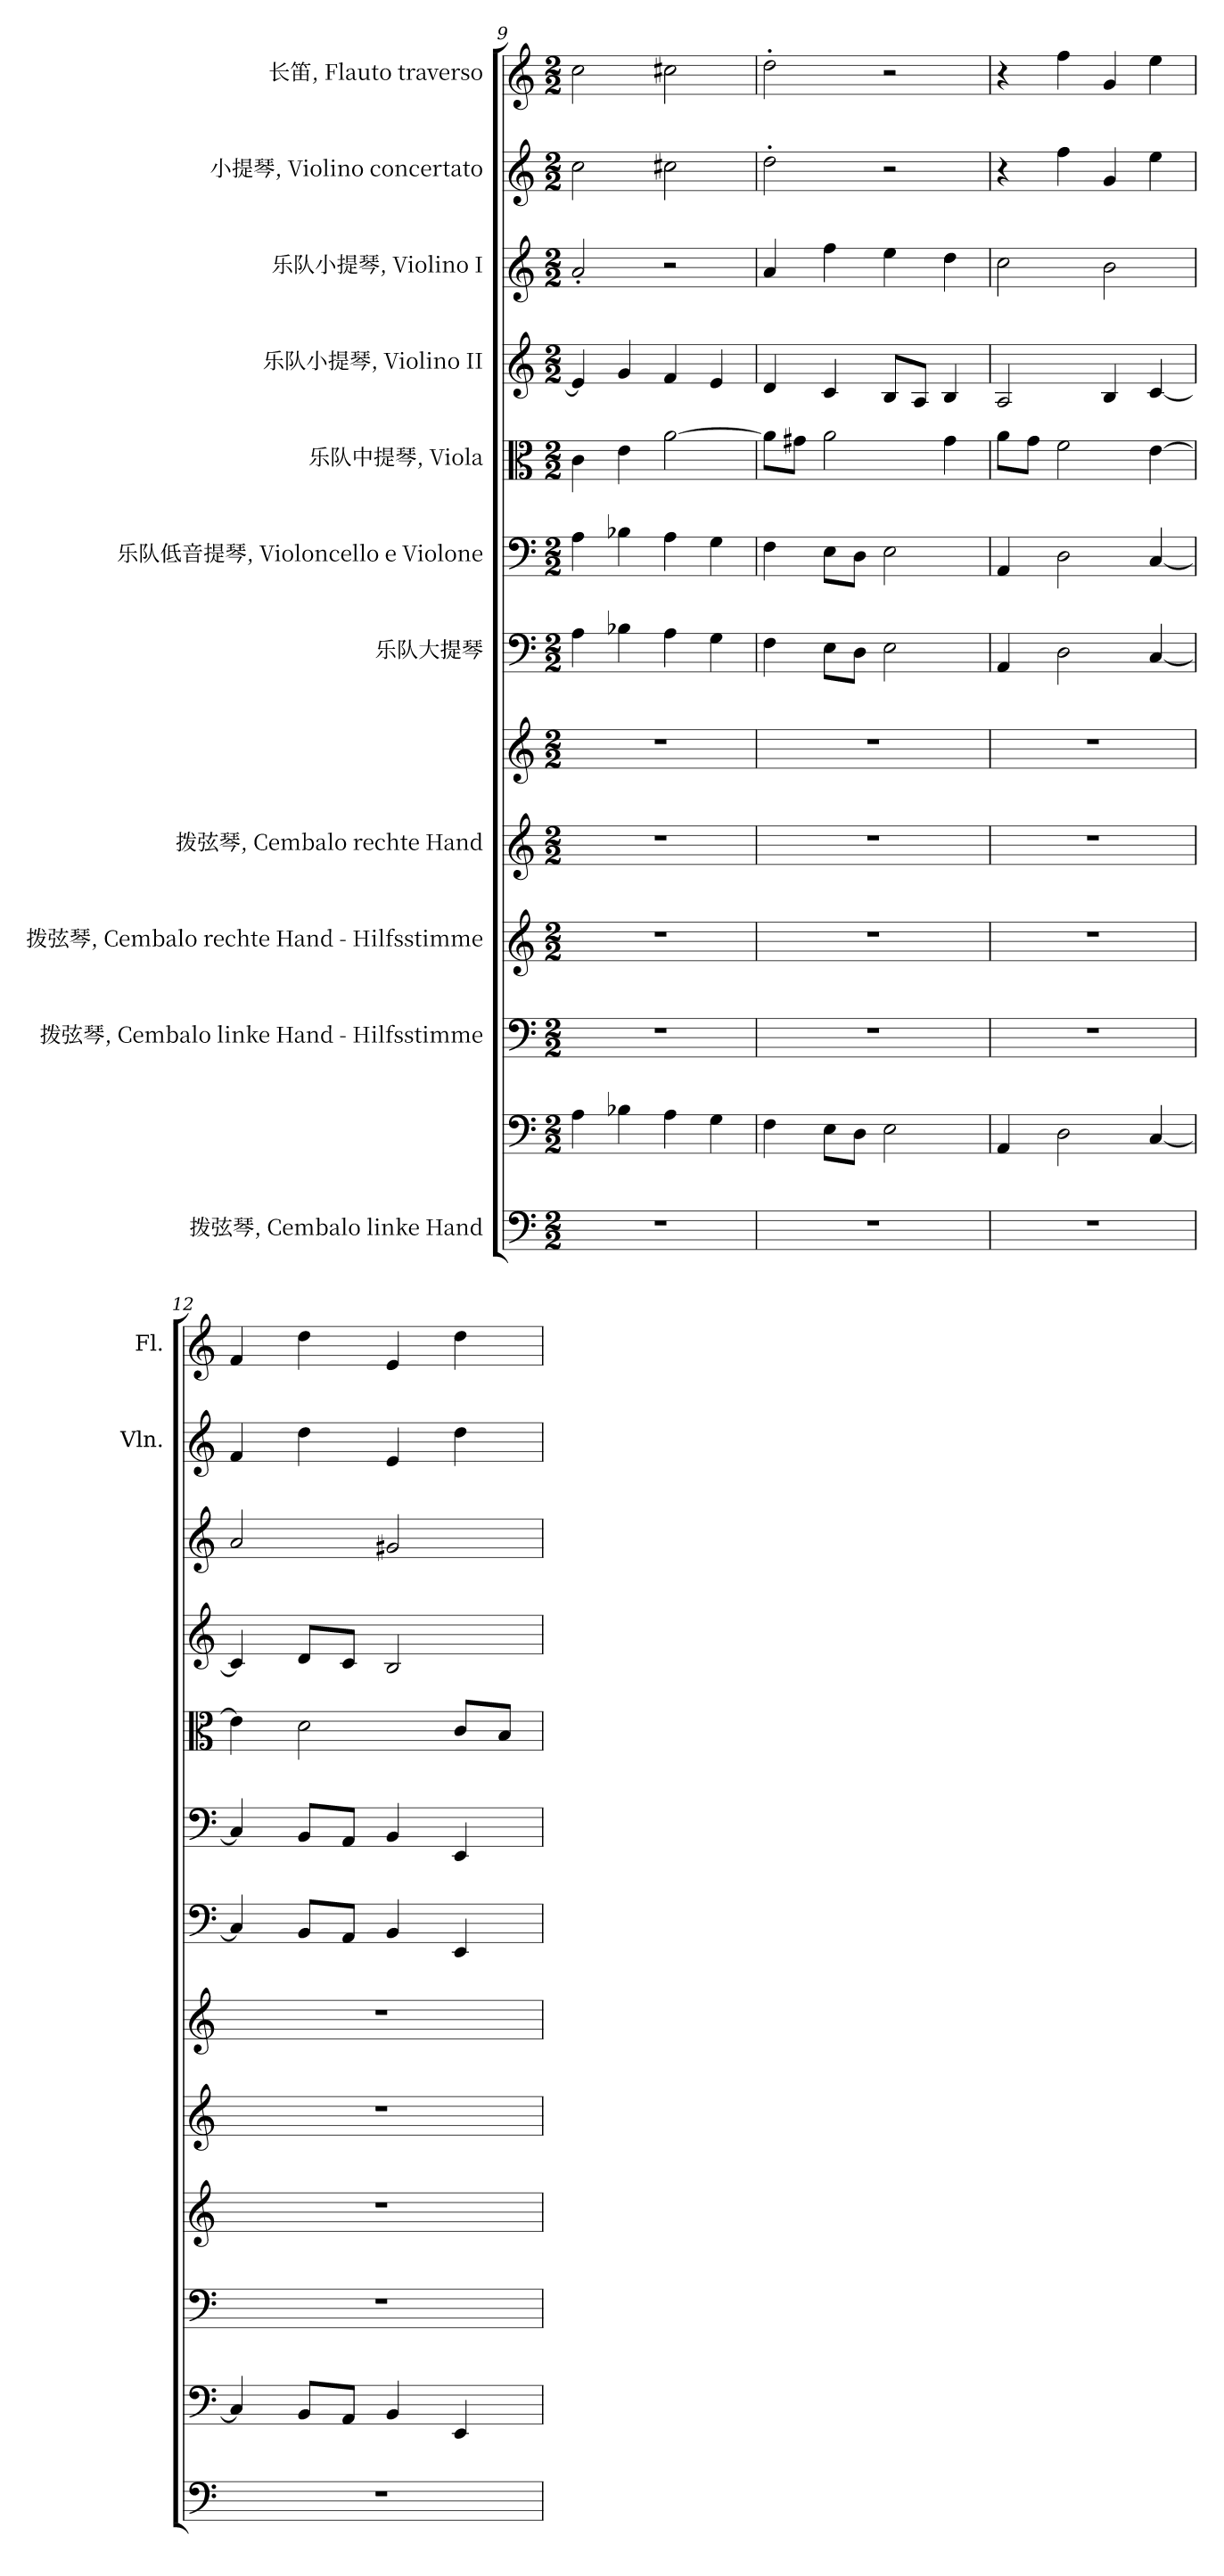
**kern	**kern	**kern	**kern	**kern	**kern	**kern	**kern	**kern	**kern	**kern	**kern	**kern
*part11	*part11	*part10	*part9	*part8	*part8	*part7	*part6	*part5	*part4	*part3	*part2	*part1
*staff13	*staff12	*staff11	*staff10	*staff9	*staff8	*staff7	*staff6	*staff5	*staff4	*staff3	*staff2	*staff1
*I"拨弦琴, Cembalo linke Hand	*	*I"拨弦琴, Cembalo linke Hand - Hilfsstimme	*I"拨弦琴, Cembalo rechte Hand - Hilfsstimme	*I"拨弦琴, Cembalo rechte Hand	*	*I"乐队大提琴	*I"乐队低音提琴, Violoncello e Violone	*I"乐队中提琴, Viola	*I"乐队小提琴, Violino II	*I"乐队小提琴, Violino I	*I"小提琴, Violino concertato	*I"长笛, Flauto traverso
*	*	*	*	*	*	*	*	*	*	*	*I'Vln.	*I'Fl.
!!LO:PB:g=z
*clefF4	*clefF4	*clefF4	*clefG2	*clefG2	*clefG2	*clefF4	*clefF4	*clefC3	*clefG2	*clefG2	*clefG2	*clefG2
*	*	*	*	*	*	*	*ITrd7c12	*	*	*	*	*
*k[]	*k[]	*k[]	*k[]	*k[]	*k[]	*k[]	*k[]	*k[]	*k[]	*k[]	*k[]	*k[]
*M2/2	*M2/2	*M2/2	*M2/2	*M2/2	*M2/2	*M2/2	*M2/2	*M2/2	*M2/2	*M2/2	*M2/2	*M2/2
=9	=9	=9	=9	=9	=9	=9	=9	=9	=9	=9	=9	=9
1r	4A\	1r	1r	1r	1r	4A\	4AA\	4c\	4e/]	2a'/	2cc\	2cc\
.	4B-X\	.	.	.	.	4B-X\	4BB-X\	4e\	4g/	.	.	.
.	4A\	.	.	.	.	4A\	4AA\	[2a\	4f/	2r	2cc#X\	2cc#X\
.	4G\	.	.	.	.	4G\	4GG\	.	4e/	.	.	.
=10	=10	=10	=10	=10	=10	=10	=10	=10	=10	=10	=10	=10
1r	4F\	1r	1r	1r	1r	4F\	4FF\	8a\L]	4d/	4a/	2dd'\	2dd'\
.	.	.	.	.	.	.	.	8g#X\J	.	.	.	.
.	8E\L	.	.	.	.	8E\L	8EE\L	2a\	4c/	4ff\	.	.
.	8D\J	.	.	.	.	8D\J	8DD\J	.	.	.	.	.
.	2E\	.	.	.	.	2E\	2EE\	.	8B/L	4ee\	2r	2r
.	.	.	.	.	.	.	.	.	8A/J	.	.	.
.	.	.	.	.	.	.	.	4g#\	4B/	4dd\	.	.
=11	=11	=11	=11	=11	=11	=11	=11	=11	=11	=11	=11	=11
1r	4AA/	1r	1r	1r	1r	4AA/	4AAA/	8a\L	2A/	2cc\	4r	4r
.	.	.	.	.	.	.	.	8g\J	.	.	.	.
.	2D\	.	.	.	.	2D\	2DD\	2f\	.	.	4ff\	4ff\
.	.	.	.	.	.	.	.	.	4B/	2b\	4g/	4g/
.	[4C/	.	.	.	.	[4C/	[4CC/	[4e\	[4c/	.	4ee\	4ee\
=12	=12	=12	=12	=12	=12	=12	=12	=12	=12	=12	=12	=12
1r	4C/]	1r	1r	1r	1r	4C/]	4CC/]	4e\]	4c/]	2a/	4f/	4f/
.	8BB/L	.	.	.	.	8BB/L	8BBB/L	2d\	8d/L	.	4dd\	4dd\
.	8AA/J	.	.	.	.	8AA/J	8AAA/J	.	8c/J	.	.	.
.	4BB/	.	.	.	.	4BB/	4BBB/	.	2B/	2g#X/	4e/	4e/
.	4EE/	.	.	.	.	4EE/	4EEE/	8c/L	.	.	4dd\	4dd\
.	.	.	.	.	.	.	.	8B/J	.	.	.	.
=	=	=	=	=	=	=	=	=	=	=	=	=
*-	*-	*-	*-	*-	*-	*-	*-	*-	*-	*-	*-	*-
